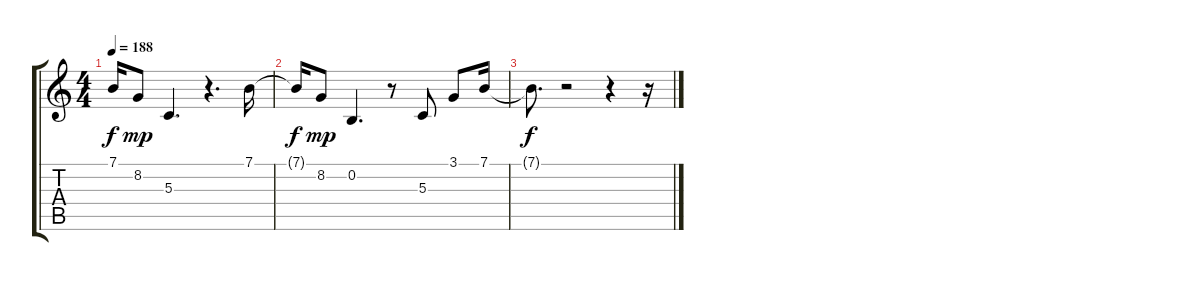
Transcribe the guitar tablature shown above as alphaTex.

\track "" {instrument lead1square}
\staff {score tabs}
\tuning (E4 B3 G3 D3 A2 E2) {hide}
\ts (4 4)
\tempo 188
\clef g2
\ks c
7.1{t}.16{dy f} 8.2.8{dy mp} 5.3.4{d} r.4{d} 7.1.16 |
7.1{t}.16{dy f} 8.2.8{dy mp} 0.2.4{d} r.8 5.3.8 3.1.8 7.1.16 |
7.1{t}.8{d dy f} r.2 r.4 r.16
